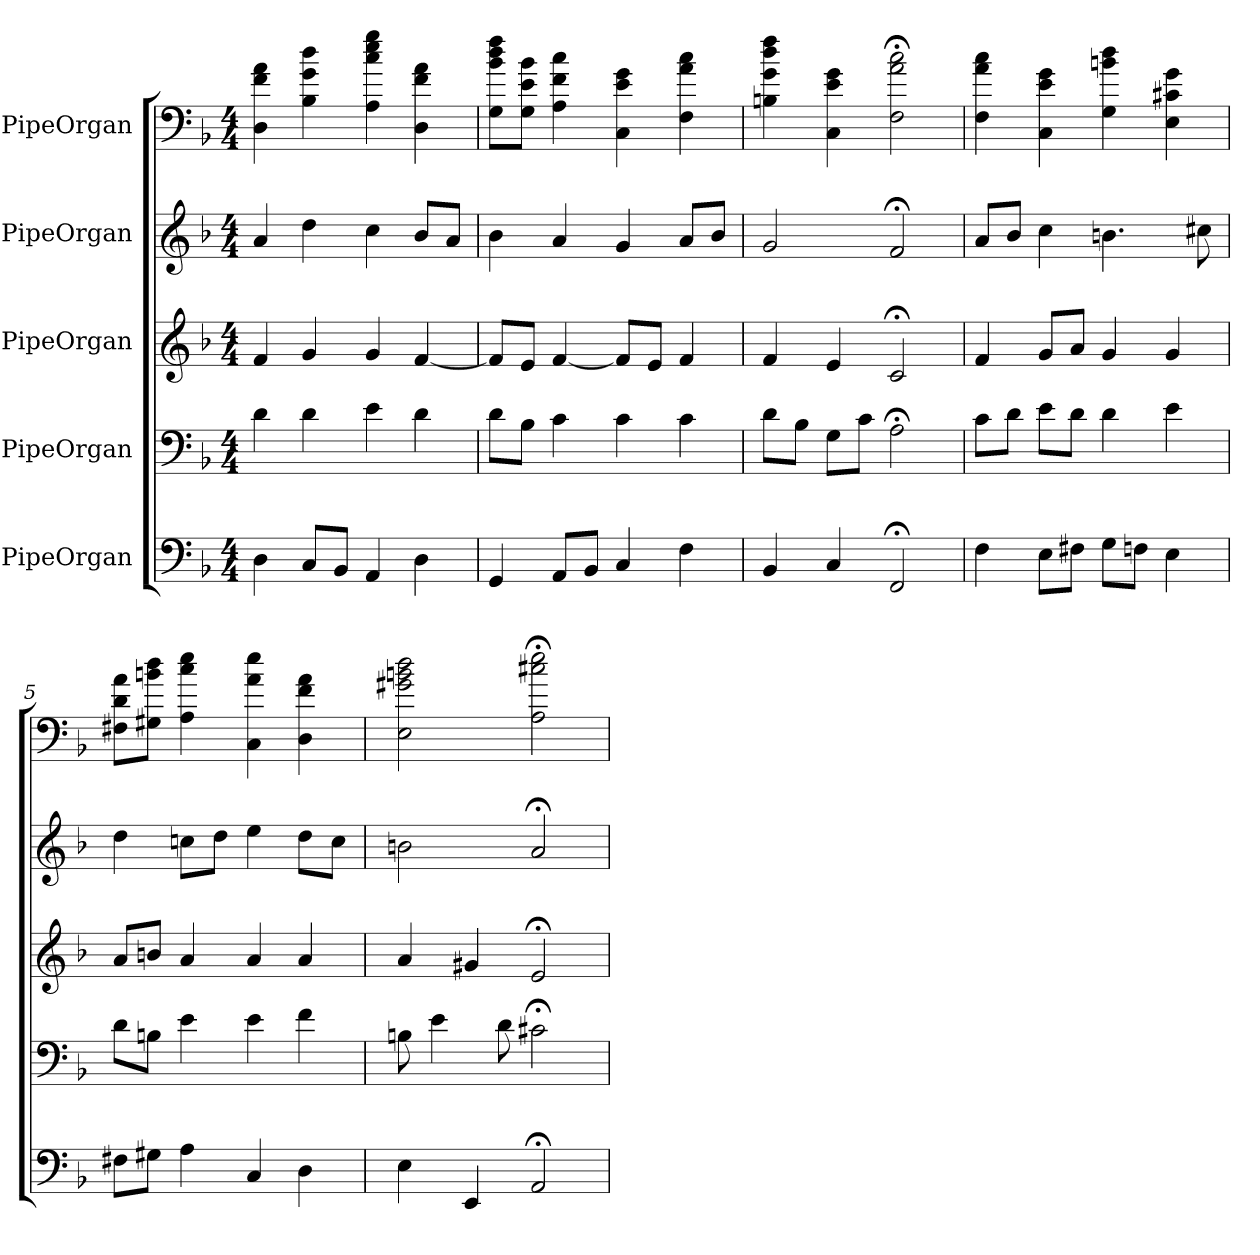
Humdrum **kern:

**kern	**kern	**kern	**kern	**kern
*part5	*part4	*part3	*part2	*part1
*staff5	*staff4	*staff3	*staff2	*staff1
*I"PipeOrgan	*I"PipeOrgan	*I"PipeOrgan	*I"PipeOrgan	*I"PipeOrgan
*clefF4	*clefF4	*clefG2	*clefG2	*
*k[b-]	*k[b-]	*k[b-]	*k[b-]	*k[b-]
*d:	*d:	*d:	*d:	*d:
*M4/4	*M4/4	*M4/4	*M4/4	*M4/4
*MM60	*MM60	*MM60	*MM60	*MM60
=1	=1	=1	=1	=1
4D	4d	4f	4a	4D 4f 4a
8C/L	4d	4g	4dd	4B- 4g 4dd
8BB-/J	.	.	.	.
4AA	4e	4g	4cc	4A 4cc 4ee 4gg
4D	4d	[4f	8b-/L	4D 4f 4a
.	.	.	8a/J	.
=2	=2	=2	=2	=2
4GG	8d\L	8f/L]	4b-	8G 8b- 8dd 8ffL
.	8B-\J	8e/J	.	8G 8e 8b-J
8AA/L	4c	[4f	4a	4A 4f 4cc
8BB-/J	.	.	.	.
4C	4c	8f/L]	4g	4C 4e 4g
.	.	8e/J	.	.
4F	4c	4f	8a/L	4F 4a 4cc
.	.	.	8b-/J	.
=3	=3	=3	=3	=3
4BB-	8d\L	4f	2g	4Bn 4g 4dd 4ff
.	8B-\J	.	.	.
4C	8G\L	4e	.	4C 4e 4g
.	8c\J	.	.	.
2FF;<	2A;<	2c;<	2f;<	2F;< 2a;< 2cc;<
=4	=4	=4	=4	=4
4F	8c\L	4f	8a/L	4F 4a 4cc
.	8d\J	.	8b-/J	.
8E\L	8e\L	8g/L	4cc	4C 4e 4g
8F#X\J	8d\J	8a/J	.	.
8G\L	4d	4g	4.bn	4G 4bn 4dd
8Fn\J	.	.	.	.
4E	4e	4g	.	4E 4c#X 4g
.	.	.	8cc#X	.
=5	=5	=5	=5	=5
8F#X\L	8d\L	8a/L	4dd	8F#X 8d 8aL
8G#X\J	8Bn\J	8bn/J	.	8G#X 8bn 8ddJ
4A	4e	4a	8ccn\L	4A 4cc 4ee
.	.	.	8dd\J	.
4C	4e	4a	4ee	4C 4a 4ee
4D	4f	4a	8dd\L	4D 4f 4a
.	.	.	8cc\J	.
=6	=6	=6	=6	=6
4E	8Bn	4a	2bn	2E 2g#X 2bn 2dd
.	4e	.	.	.
4EE	.	4g#X	.	.
.	8d	.	.	.
2AA;<	2c#X;<	2e;<	2a;<	2A;< 2cc#X;< 2ee;<
=	=	=	=	=
*-	*-	*-	*-	*-
